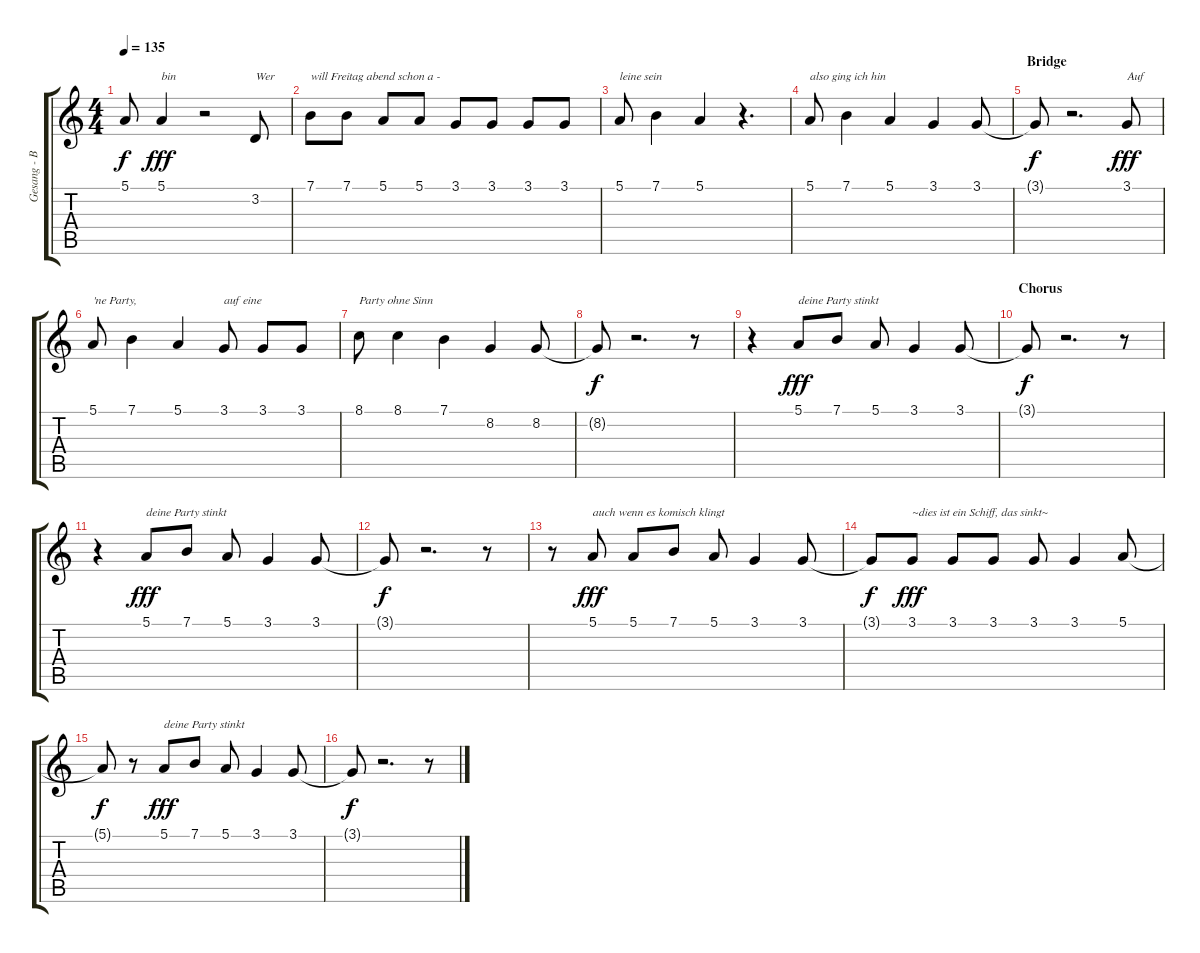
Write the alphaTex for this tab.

\track ("Gesang - Bela B." "Gesang - B") {instrument lead8bassandlead}
\staff {score tabs}
\tuning (E4 B3 G3 D3 A2 E2) {hide}
\ts (4 4)
\tempo 135
\clef g2
\ks c
5.1{t}.8{dy f} 5.1.4{txt "bin" dy fff} r.2 3.2.8{txt "Wer"} |
7.1.8{txt "will Freitag abend schon a -"} 7.1.8 5.1.8 5.1.8 3.1.8 3.1.8 3.1.8 3.1.8 |
5.1.8{txt "leine sein"} 7.1.4 5.1.4 r.4{d} |
5.1.8{txt "also ging ich hin"} 7.1.4 5.1.4 3.1.4 3.1.8 |
\section ("" "Bridge")
3.1{t}.8{dy f} r.2{d} 3.1.8{txt "Auf" dy fff} |
5.1.8{txt "'ne Party,"} 7.1.4 5.1.4 3.1.8{txt "auf eine"} 3.1.8 3.1.8 |
8.1.8{txt "Party ohne Sinn"} 8.1.4 7.1.4 8.2.4 8.2.8 |
8.2{t}.8{dy f} r.2{d} r.8 |
r.4 5.1.8{txt "deine Party stinkt" dy fff} 7.1.8 5.1.8 3.1.4 3.1.8 |
\section ("" "Chorus")
3.1{t}.8{dy f} r.2{d} r.8 |
r.4 5.1.8{txt "deine Party stinkt" dy fff} 7.1.8 5.1.8 3.1.4 3.1.8 |
3.1{t}.8{dy f} r.2{d} r.8 |
r.8 5.1.8{txt "auch wenn es komisch klingt" dy fff} 5.1.8 7.1.8 5.1.8 3.1.4 3.1.8 |
3.1{t}.8{dy f} 3.1.8{txt "~dies ist ein Schiff, das sinkt~" dy fff} 3.1.8 3.1.8 3.1.8 3.1.4 5.1.8 |
5.1{t}.8{dy f} r.8 5.1.8{txt "deine Party stinkt" dy fff} 7.1.8 5.1.8 3.1.4 3.1.8 |
3.1{t}.8{dy f} r.2{d} r.8
